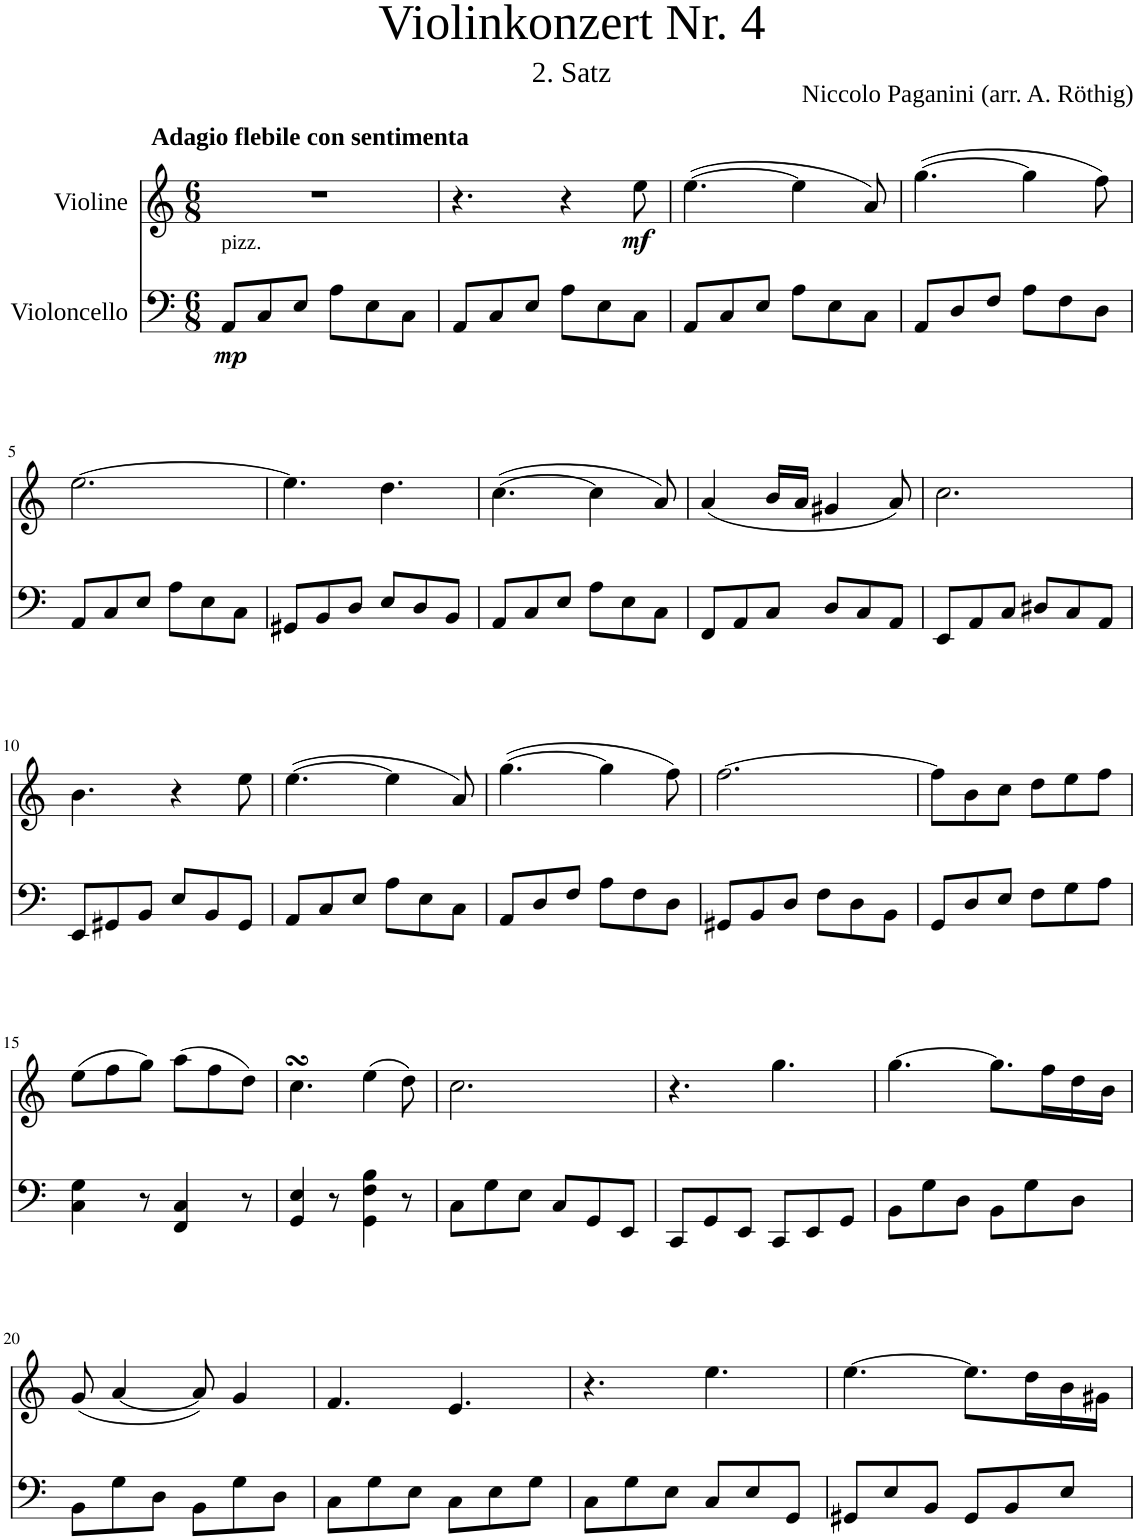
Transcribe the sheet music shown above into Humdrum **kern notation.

**kern	**dynam	**kern	**dynam
*part2	*part2	*part1	*part1
*staff2	*staff2	*staff1	*staff1
*I"Violoncello	*	*I"Violine	*
*I'Vc	*	*I'Vln	*
*clefF4	*	*clefG2	*
*k[]	*	*k[]	*
*M6/8	*	*M6/8	*
=1	=1	=1	=1
!	!	!LO:TX:a:B:t=Adagio flebile con sentimenta	!
!LO:TX:a:t=pizz.	!	!	!
!	!LO:DY:b	!	!
8AA/L	mp	2.r	.
8C/	.	.	.
8E/J	.	.	.
8A\L	.	.	.
8E\	.	.	.
8C\J	.	.	.
=2	=2	=2	=2
8AA/L	.	4.r	.
8C/	.	.	.
8E/J	.	.	.
8A\L	.	4r	.
8E\	.	.	.
!	!	!	!LO:DY:b
8C\J	.	8ee\	mf
=3	=3	=3	=3
8AA/L	.	([4.ee\	.
8C/	.	.	.
8E/J	.	.	.
8A\L	.	4ee\]	.
8E\	.	.	.
8C\J	.	8a/)	.
=4	=4	=4	=4
8AA/L	.	([4.gg\	.
8D/	.	.	.
8F/J	.	.	.
8A\L	.	4gg\]	.
8F\	.	.	.
8D\J	.	8ff\)	.
!!LO:LB:g=z
=5	=5	=5	=5
8AA/L	.	[2.ee\	.
8C/	.	.	.
8E/J	.	.	.
8A\L	.	.	.
8E\	.	.	.
8C\J	.	.	.
=6	=6	=6	=6
8GG#X/L	.	4.ee\]	.
8BB/	.	.	.
8D/J	.	.	.
8E/L	.	4.dd\	.
8D/	.	.	.
8BB/J	.	.	.
=7	=7	=7	=7
8AA/L	.	([4.cc\	.
8C/	.	.	.
8E/J	.	.	.
8A\L	.	4cc\]	.
8E\	.	.	.
8C\J	.	8a/)	.
=8	=8	=8	=8
8FF/L	.	(4a/	.
8AA/	.	.	.
8C/J	.	16b/LL	.
.	.	16a/JJ	.
8D/L	.	4g#X/	.
8C/	.	.	.
8AA/J	.	8a/)	.
=9	=9	=9	=9
8EE/L	.	2.cc\	.
8AA/	.	.	.
8C/J	.	.	.
8D#X/L	.	.	.
8C/	.	.	.
8AA/J	.	.	.
!!LO:LB:g=z
=10	=10	=10	=10
8EE/L	.	4.b\	.
8GG#X/	.	.	.
8BB/J	.	.	.
8E/L	.	4r	.
8BB/	.	.	.
8GG#/J	.	8ee\	.
=11	=11	=11	=11
8AA/L	.	([4.ee\	.
8C/	.	.	.
8E/J	.	.	.
8A\L	.	4ee\]	.
8E\	.	.	.
8C\J	.	8a/)	.
=12	=12	=12	=12
8AA/L	.	([4.gg\	.
8D/	.	.	.
8F/J	.	.	.
8A\L	.	4gg\]	.
8F\	.	.	.
8D\J	.	8ff\)	.
=13	=13	=13	=13
8GG#X/L	.	[2.ff\	.
8BB/	.	.	.
8D/J	.	.	.
8F\L	.	.	.
8D\	.	.	.
8BB\J	.	.	.
=14	=14	=14	=14
8GG/L	.	8ff\L]	.
8D/	.	8b\	.
8E/J	.	8cc\J	.
8F\L	.	8dd\L	.
8G\	.	8ee\	.
8A\J	.	8ff\J	.
!!LO:LB:g=z
=15	=15	=15	=15
4C\ 4G\	.	(8ee\L	.
.	.	8ff\	.
8r	.	8gg\J)	.
4FF/ 4C/	.	(8aa\L	.
.	.	8ff\	.
8r	.	8dd\J)	.
=16	=16	=16	=16
4GG/ 4E/	.	4.ccsSSs\	.
8r	.	.	.
4GG\ 4F\ 4B\	.	(4ee\	.
8r	.	8dd\)	.
=17	=17	=17	=17
8C\L	.	2.cc\	.
8G\	.	.	.
8E\J	.	.	.
8C/L	.	.	.
8GG/	.	.	.
8EE/J	.	.	.
=18	=18	=18	=18
8CC/L	.	4.r	.
8GG/	.	.	.
8EE/J	.	.	.
8CC/L	.	4.gg\	.
8EE/	.	.	.
8GG/J	.	.	.
=19	=19	=19	=19
8BB\L	.	[4.gg\	.
8G\	.	.	.
8D\J	.	.	.
8BB\L	.	8.gg\L]	.
8G\	.	.	.
.	.	16ff\L	.
8D\J	.	16dd\	.
.	.	16b\JJ	.
!!LO:LB:g=z
=20	=20	=20	=20
8BB\L	.	(8g/	.
8G\	.	[4a/	.
8D\J	.	.	.
8BB\L	.	8a/])	.
8G\	.	4g/	.
8D\J	.	.	.
=21	=21	=21	=21
8C\L	.	4.f/	.
8G\	.	.	.
8E\J	.	.	.
8C\L	.	4.e/	.
8E\	.	.	.
8G\J	.	.	.
=22	=22	=22	=22
8C\L	.	4.r	.
8G\	.	.	.
8E\J	.	.	.
8C/L	.	4.ee\	.
8E/	.	.	.
8GG/J	.	.	.
=23	=23	=23	=23
8GG#X/L	.	[4.ee\	.
8E/	.	.	.
8BB/J	.	.	.
8GG#/L	.	8.ee\L]	.
8BB/	.	.	.
.	.	16dd\L	.
8E/J	.	16b\	.
.	.	16g#X\JJ	.
=	=	=	=
*-	*-	*-	*-
